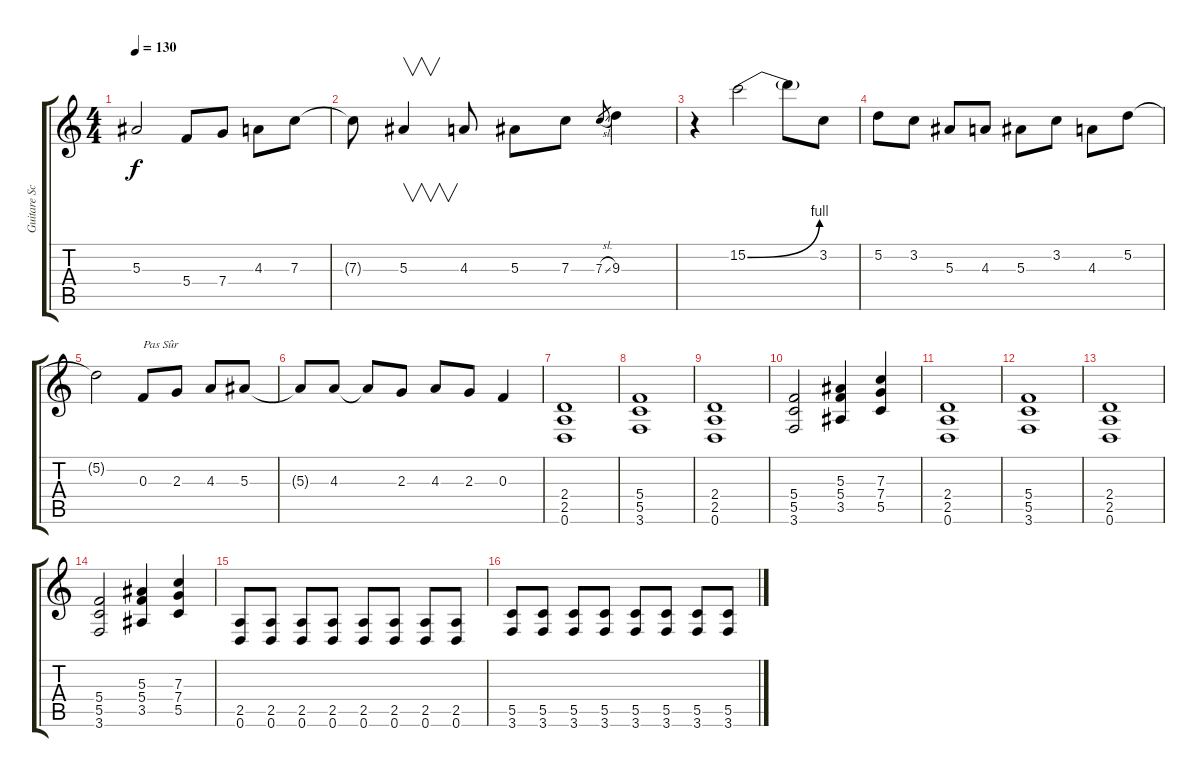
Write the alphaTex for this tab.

\track ("Guitare Scemana" "Guitare Sc") {instrument distortionguitar}
\staff {score tabs}
\tuning (D4 A3 F3 C3 G2 D2) {hide}
\ts (4 4)
\tempo 130
\clef g2
\ks c
5.3{t}.2{dy f} 5.4.8 7.4.8 4.3.8 7.3.8 |
7.3{t}.8 5.3.4{v} 4.3.8 5.3.8 7.3.8 7.3{sl}.8{gr} 9.3.4 |
r.4 15.2{be (bend 0 0 60 4)}.2 15.2{t}.8 3.2.8 |
5.2.8 3.2.8 5.3.8 4.3.8 5.3.8 3.2.8 4.3.8 5.2.8 |
5.2{t}.2 0.3.8{txt "Pas Sûr"} 2.3.8 4.3.8 5.3.8 |
5.3{t}.8 4.3.8 4.3{t}.8 2.3.8 4.3.8 2.3.8 0.3.4 |
(2.4 2.5 0.6).1 |
(5.4 5.5 3.6).1 |
(2.4 2.5 0.6).1 |
(5.4 5.5 3.6).2 (5.3 5.4 3.5).4 (7.3 7.4 5.5).4 |
(2.4 2.5 0.6).1 |
(5.4 5.5 3.6).1 |
(2.4 2.5 0.6).1 |
(5.4 5.5 3.6).2 (5.3 5.4 3.5).4 (7.3 7.4 5.5).4 |
(2.5 0.6).8 (2.5 0.6).8 (2.5 0.6).8 (2.5 0.6).8 (2.5 0.6).8 (2.5 0.6).8 (2.5 0.6).8 (2.5 0.6).8 |
(5.5 3.6).8 (5.5 3.6).8 (5.5 3.6).8 (5.5 3.6).8 (5.5 3.6).8 (5.5 3.6).8 (5.5 3.6).8 (5.5 3.6).8
